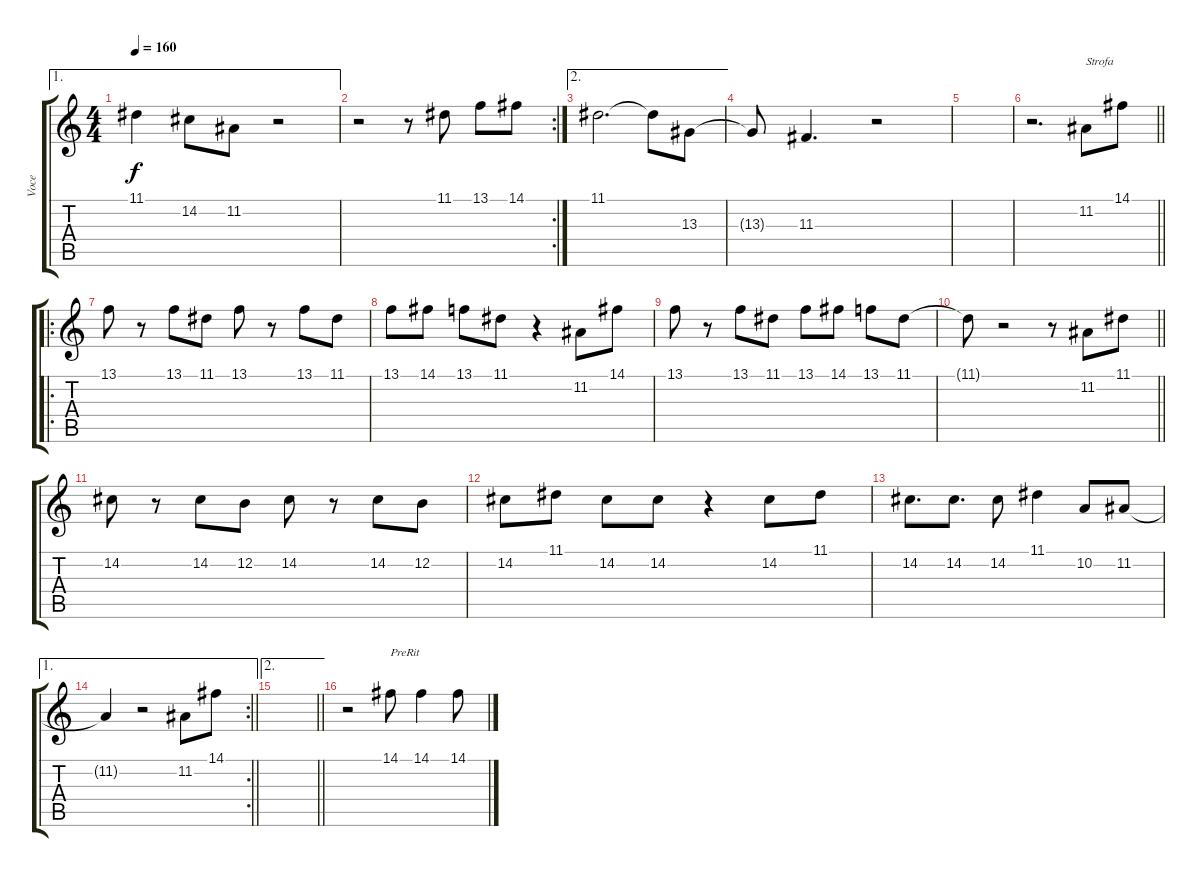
\track ("Voce" "Voce") {instrument lead1square}
\staff {score tabs}
\tuning (E4 B3 G3 D3 A2 E2) {hide}
\ae 1
\ts (4 4)
\tempo 160
\clef g2
\ks c
11.1{t}.4{dy f} 14.2.8 11.2.8 r.2 |
\rc 2
r.2 r.8 11.1.8 13.1.8 14.1.8 |
\ae 2
11.1.2{d} 11.1{t}.8 13.3.8 |
13.3{t}.8 11.3.4{d} r.2 |
|
\barLineRight lightlight
r.2{d} 11.2.8{txt "Strofa"} 14.1.8 |
\ro
13.1.8 r.8 13.1.8 11.1.8 13.1.8 r.8 13.1.8 11.1.8 |
13.1.8 14.1.8 13.1.8 11.1.8 r.4 11.2.8 14.1.8 |
13.1.8 r.8 13.1.8 11.1.8 13.1.8 14.1.8 13.1.8 11.1.8 |
\barLineRight lightlight
11.1{t}.8 r.2 r.8 11.2.8 11.1.8 |
14.2.8 r.8 14.2.8 12.2.8 14.2.8 r.8 14.2.8 12.2.8 |
14.2.8 11.1.8 14.2.8 14.2.8 r.4 14.2.8 11.1.8 |
14.2.8{d} 14.2.8{d} 14.2.8 11.1.4 10.2.8 11.2.8 |
\ae 1
\rc 2
\barLineRight lightlight
11.2{t}.4 r.2 11.2.8 14.1.8 |
\ae 2
\barLineRight lightlight
|
r.2 14.1.8{txt "PreRit"} 14.1.4 14.1.8
